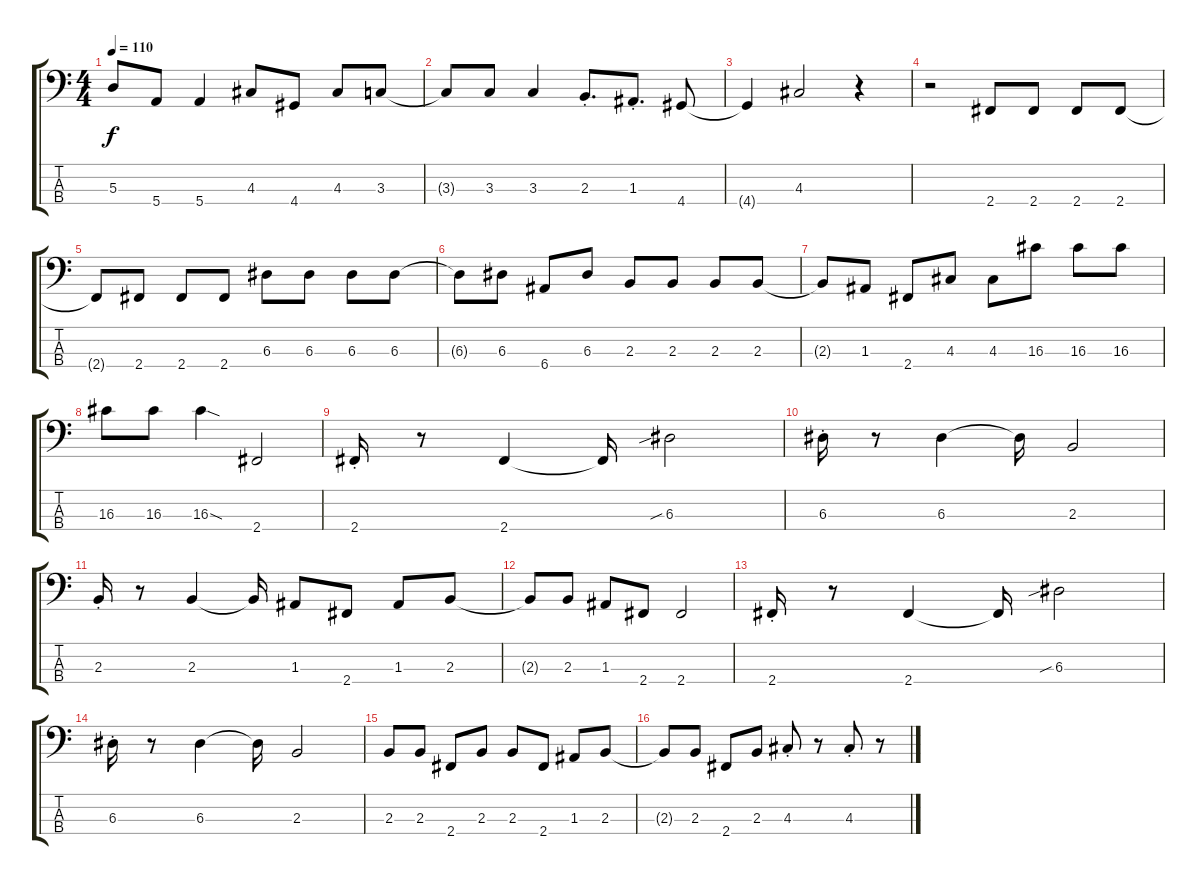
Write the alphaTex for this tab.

\track "" {instrument electricbassfinger}
\staff {score tabs}
\tuning (G2 D2 A1 E1) {hide}
\ts (4 4)
\tempo 110
\clef f4
\ks c
5.3{t}.8{dy f} 5.4.8 5.4.4 4.3.8 4.4.8 4.3.8 3.3.8 |
3.3{t}.8 3.3.8 3.3.4 2.3{st}.8{d} 1.3{st}.8{d} 4.4.8 |
4.4{t}.4 4.3.2 r.4 |
r.2 2.4.8 2.4.8 2.4.8 2.4.8 |
2.4{t}.8 2.4.8 2.4.8 2.4.8 6.3.8 6.3.8 6.3.8 6.3.8 |
6.3{t}.8 6.3.8 6.4.8 6.3.8 2.3.8 2.3.8 2.3.8 2.3.8 |
2.3{t}.8 1.3.8 2.4.8 4.3.8 4.3.8 16.3.8 16.3.8 16.3.8 |
16.3.8 16.3.8 16.3{sod}.4 2.4.2 |
2.4{st}.16 r.8 2.4.4 2.4{t}.16 6.3{sib}.2 |
6.3{st}.16 r.8 6.3.4 6.3{t}.16 2.3.2 |
2.3{st}.16 r.8 2.3.4 2.3{t}.16 1.3.8 2.4.8 1.3.8 2.3.8 |
2.3{t}.8 2.3.8 1.3.8 2.4.8 2.4.2 |
2.4{st}.16 r.8 2.4.4 2.4{t}.16 6.3{sib}.2 |
6.3{st}.16 r.8 6.3.4 6.3{t}.16 2.3.2 |
2.3.8 2.3.8 2.4.8 2.3.8 2.3.8 2.4.8 1.3.8 2.3.8 |
2.3{t}.8 2.3.8 2.4.8 2.3.8 4.3{st}.8 r.8 4.3{st}.8 r.8
